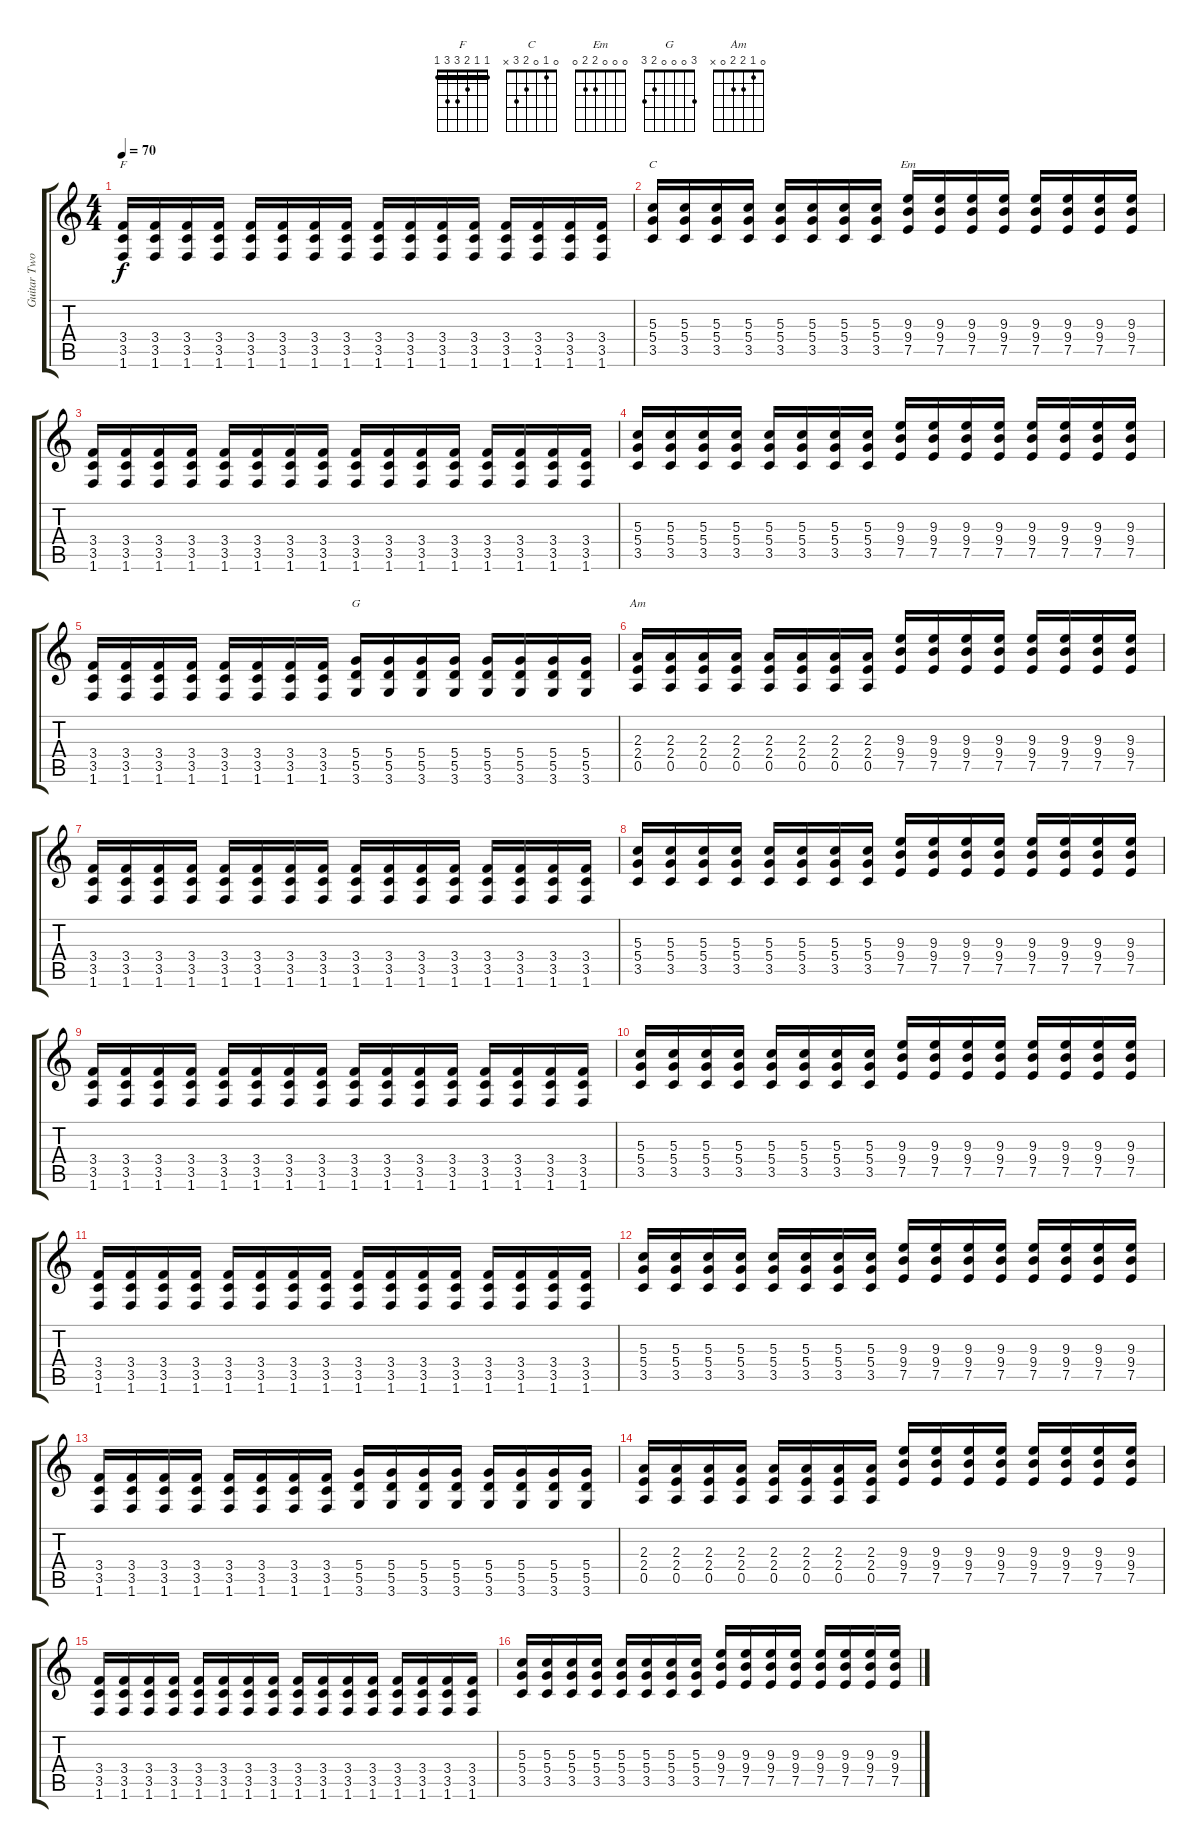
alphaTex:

\track ("Guitar Two" "Guitar Two") {instrument distortionguitar}
\staff {score tabs}
\tuning (E4 B3 G3 D3 A2 E2) {hide}
\chord ("F" 1 1 2 3 3 1) {barre 1}
\chord ("C" 0 1 0 2 3 x)
\chord ("Em" 0 0 0 2 2 0)
\chord ("G" 3 0 0 0 2 3)
\chord ("Am" 0 1 2 2 0 x)
\ts (4 4)
\tempo 70
\clef g2
\ks c
(3.4 3.5 1.6).16{ch "F" dy f} (3.4 3.5 1.6).16 (3.4 3.5 1.6).16 (3.4 3.5 1.6).16 (3.4 3.5 1.6).16 (3.4 3.5 1.6).16 (3.4 3.5 1.6).16 (3.4 3.5 1.6).16 (3.4 3.5 1.6).16 (3.4 3.5 1.6).16 (3.4 3.5 1.6).16 (3.4 3.5 1.6).16 (3.4 3.5 1.6).16 (3.4 3.5 1.6).16 (3.4 3.5 1.6).16 (3.4 3.5 1.6).16 |
(5.3 5.4 3.5).16{ch "C"} (5.3 5.4 3.5).16 (5.3 5.4 3.5).16 (5.3 5.4 3.5).16 (5.3 5.4 3.5).16 (5.3 5.4 3.5).16 (5.3 5.4 3.5).16 (5.3 5.4 3.5).16 (9.3 9.4 7.5).16{ch "Em"} (9.3 9.4 7.5).16 (9.3 9.4 7.5).16 (9.3 9.4 7.5).16 (9.3 9.4 7.5).16 (9.3 9.4 7.5).16 (9.3 9.4 7.5).16 (9.3 9.4 7.5).16 |
(3.4 3.5 1.6).16 (3.4 3.5 1.6).16 (3.4 3.5 1.6).16 (3.4 3.5 1.6).16 (3.4 3.5 1.6).16 (3.4 3.5 1.6).16 (3.4 3.5 1.6).16 (3.4 3.5 1.6).16 (3.4 3.5 1.6).16 (3.4 3.5 1.6).16 (3.4 3.5 1.6).16 (3.4 3.5 1.6).16 (3.4 3.5 1.6).16 (3.4 3.5 1.6).16 (3.4 3.5 1.6).16 (3.4 3.5 1.6).16 |
(5.3 5.4 3.5).16 (5.3 5.4 3.5).16 (5.3 5.4 3.5).16 (5.3 5.4 3.5).16 (5.3 5.4 3.5).16 (5.3 5.4 3.5).16 (5.3 5.4 3.5).16 (5.3 5.4 3.5).16 (9.3 9.4 7.5).16 (9.3 9.4 7.5).16 (9.3 9.4 7.5).16 (9.3 9.4 7.5).16 (9.3 9.4 7.5).16 (9.3 9.4 7.5).16 (9.3 9.4 7.5).16 (9.3 9.4 7.5).16 |
(3.4 3.5 1.6).16 (3.4 3.5 1.6).16 (3.4 3.5 1.6).16 (3.4 3.5 1.6).16 (3.4 3.5 1.6).16 (3.4 3.5 1.6).16 (3.4 3.5 1.6).16 (3.4 3.5 1.6).16 (5.4 5.5 3.6).16{ch "G"} (5.4 5.5 3.6).16 (5.4 5.5 3.6).16 (5.4 5.5 3.6).16 (5.4 5.5 3.6).16 (5.4 5.5 3.6).16 (5.4 5.5 3.6).16 (5.4 5.5 3.6).16 |
(2.3 2.4 0.5).16{ch "Am"} (2.3 2.4 0.5).16 (2.3 2.4 0.5).16 (2.3 2.4 0.5).16 (2.3 2.4 0.5).16 (2.3 2.4 0.5).16 (2.3 2.4 0.5).16 (2.3 2.4 0.5).16 (9.3 9.4 7.5).16 (9.3 9.4 7.5).16 (9.3 9.4 7.5).16 (9.3 9.4 7.5).16 (9.3 9.4 7.5).16 (9.3 9.4 7.5).16 (9.3 9.4 7.5).16 (9.3 9.4 7.5).16 |
(3.4 3.5 1.6).16 (3.4 3.5 1.6).16 (3.4 3.5 1.6).16 (3.4 3.5 1.6).16 (3.4 3.5 1.6).16 (3.4 3.5 1.6).16 (3.4 3.5 1.6).16 (3.4 3.5 1.6).16 (3.4 3.5 1.6).16 (3.4 3.5 1.6).16 (3.4 3.5 1.6).16 (3.4 3.5 1.6).16 (3.4 3.5 1.6).16 (3.4 3.5 1.6).16 (3.4 3.5 1.6).16 (3.4 3.5 1.6).16 |
(5.3 5.4 3.5).16 (5.3 5.4 3.5).16 (5.3 5.4 3.5).16 (5.3 5.4 3.5).16 (5.3 5.4 3.5).16 (5.3 5.4 3.5).16 (5.3 5.4 3.5).16 (5.3 5.4 3.5).16 (9.3 9.4 7.5).16 (9.3 9.4 7.5).16 (9.3 9.4 7.5).16 (9.3 9.4 7.5).16 (9.3 9.4 7.5).16 (9.3 9.4 7.5).16 (9.3 9.4 7.5).16 (9.3 9.4 7.5).16 |
(3.4 3.5 1.6).16 (3.4 3.5 1.6).16 (3.4 3.5 1.6).16 (3.4 3.5 1.6).16 (3.4 3.5 1.6).16 (3.4 3.5 1.6).16 (3.4 3.5 1.6).16 (3.4 3.5 1.6).16 (3.4 3.5 1.6).16 (3.4 3.5 1.6).16 (3.4 3.5 1.6).16 (3.4 3.5 1.6).16 (3.4 3.5 1.6).16 (3.4 3.5 1.6).16 (3.4 3.5 1.6).16 (3.4 3.5 1.6).16 |
(5.3 5.4 3.5).16 (5.3 5.4 3.5).16 (5.3 5.4 3.5).16 (5.3 5.4 3.5).16 (5.3 5.4 3.5).16 (5.3 5.4 3.5).16 (5.3 5.4 3.5).16 (5.3 5.4 3.5).16 (9.3 9.4 7.5).16 (9.3 9.4 7.5).16 (9.3 9.4 7.5).16 (9.3 9.4 7.5).16 (9.3 9.4 7.5).16 (9.3 9.4 7.5).16 (9.3 9.4 7.5).16 (9.3 9.4 7.5).16 |
(3.4 3.5 1.6).16 (3.4 3.5 1.6).16 (3.4 3.5 1.6).16 (3.4 3.5 1.6).16 (3.4 3.5 1.6).16 (3.4 3.5 1.6).16 (3.4 3.5 1.6).16 (3.4 3.5 1.6).16 (3.4 3.5 1.6).16 (3.4 3.5 1.6).16 (3.4 3.5 1.6).16 (3.4 3.5 1.6).16 (3.4 3.5 1.6).16 (3.4 3.5 1.6).16 (3.4 3.5 1.6).16 (3.4 3.5 1.6).16 |
(5.3 5.4 3.5).16 (5.3 5.4 3.5).16 (5.3 5.4 3.5).16 (5.3 5.4 3.5).16 (5.3 5.4 3.5).16 (5.3 5.4 3.5).16 (5.3 5.4 3.5).16 (5.3 5.4 3.5).16 (9.3 9.4 7.5).16 (9.3 9.4 7.5).16 (9.3 9.4 7.5).16 (9.3 9.4 7.5).16 (9.3 9.4 7.5).16 (9.3 9.4 7.5).16 (9.3 9.4 7.5).16 (9.3 9.4 7.5).16 |
(3.4 3.5 1.6).16 (3.4 3.5 1.6).16 (3.4 3.5 1.6).16 (3.4 3.5 1.6).16 (3.4 3.5 1.6).16 (3.4 3.5 1.6).16 (3.4 3.5 1.6).16 (3.4 3.5 1.6).16 (5.4 5.5 3.6).16 (5.4 5.5 3.6).16 (5.4 5.5 3.6).16 (5.4 5.5 3.6).16 (5.4 5.5 3.6).16 (5.4 5.5 3.6).16 (5.4 5.5 3.6).16 (5.4 5.5 3.6).16 |
(2.3 2.4 0.5).16 (2.3 2.4 0.5).16 (2.3 2.4 0.5).16 (2.3 2.4 0.5).16 (2.3 2.4 0.5).16 (2.3 2.4 0.5).16 (2.3 2.4 0.5).16 (2.3 2.4 0.5).16 (9.3 9.4 7.5).16 (9.3 9.4 7.5).16 (9.3 9.4 7.5).16 (9.3 9.4 7.5).16 (9.3 9.4 7.5).16 (9.3 9.4 7.5).16 (9.3 9.4 7.5).16 (9.3 9.4 7.5).16 |
(3.4 3.5 1.6).16 (3.4 3.5 1.6).16 (3.4 3.5 1.6).16 (3.4 3.5 1.6).16 (3.4 3.5 1.6).16 (3.4 3.5 1.6).16 (3.4 3.5 1.6).16 (3.4 3.5 1.6).16 (3.4 3.5 1.6).16 (3.4 3.5 1.6).16 (3.4 3.5 1.6).16 (3.4 3.5 1.6).16 (3.4 3.5 1.6).16 (3.4 3.5 1.6).16 (3.4 3.5 1.6).16 (3.4 3.5 1.6).16 |
(5.3 5.4 3.5).16 (5.3 5.4 3.5).16 (5.3 5.4 3.5).16 (5.3 5.4 3.5).16 (5.3 5.4 3.5).16 (5.3 5.4 3.5).16 (5.3 5.4 3.5).16 (5.3 5.4 3.5).16 (9.3 9.4 7.5).16 (9.3 9.4 7.5).16 (9.3 9.4 7.5).16 (9.3 9.4 7.5).16 (9.3 9.4 7.5).16 (9.3 9.4 7.5).16 (9.3 9.4 7.5).16 (9.3 9.4 7.5).16
